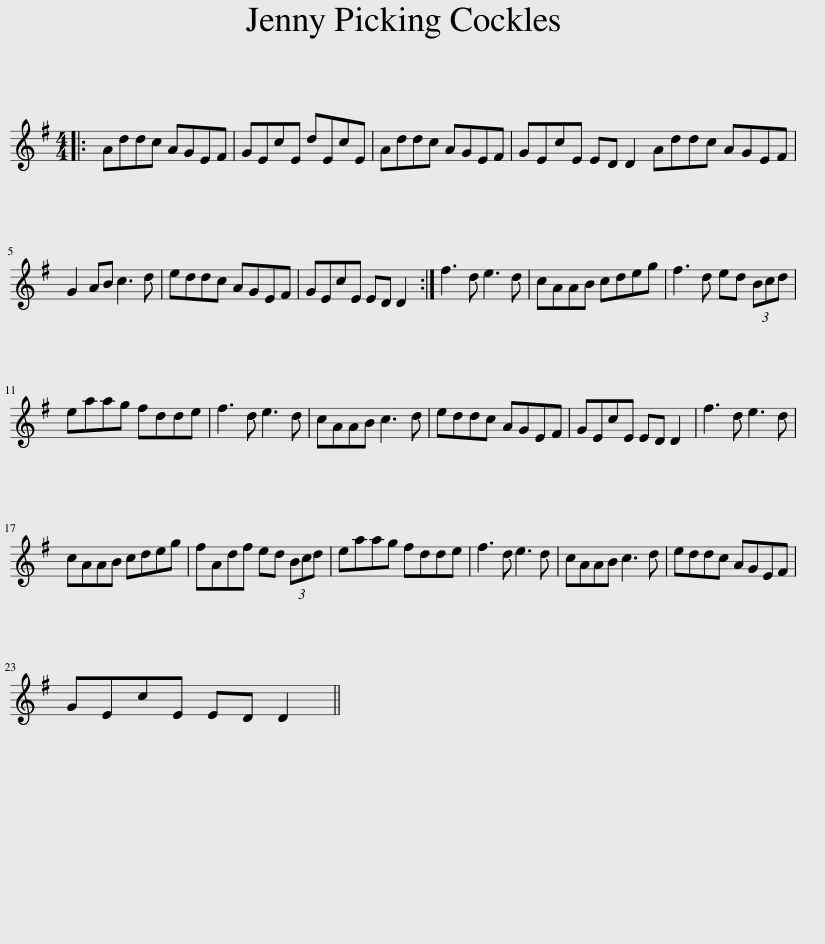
X:1
L:1/8
M:4/4
I:linebreak $
K:G
V:1 treble
V:1
|: Addc AGEF | GEcE dEcE | Addc AGEF | GEcE ED D2 Addc AGEF |$ G2 AB c3 d | %5
 eddc AGEF | GEcE ED D2 :| f3 d e3 d | cAAB cdeg | f3 d ed (3Bcd |$ %10
 eaag fdde | f3 d e3 d | cAAB c3 d | eddc AGEF | GEcE ED D2 | %15
 f3 d e3 d |$ cAAB cdeg | fAdf ed (3Bcd | eaag fdde | f3 d e3 d | %20
 cAAB c3 d | eddc AGEF |$ GEcE ED D2 || %23
